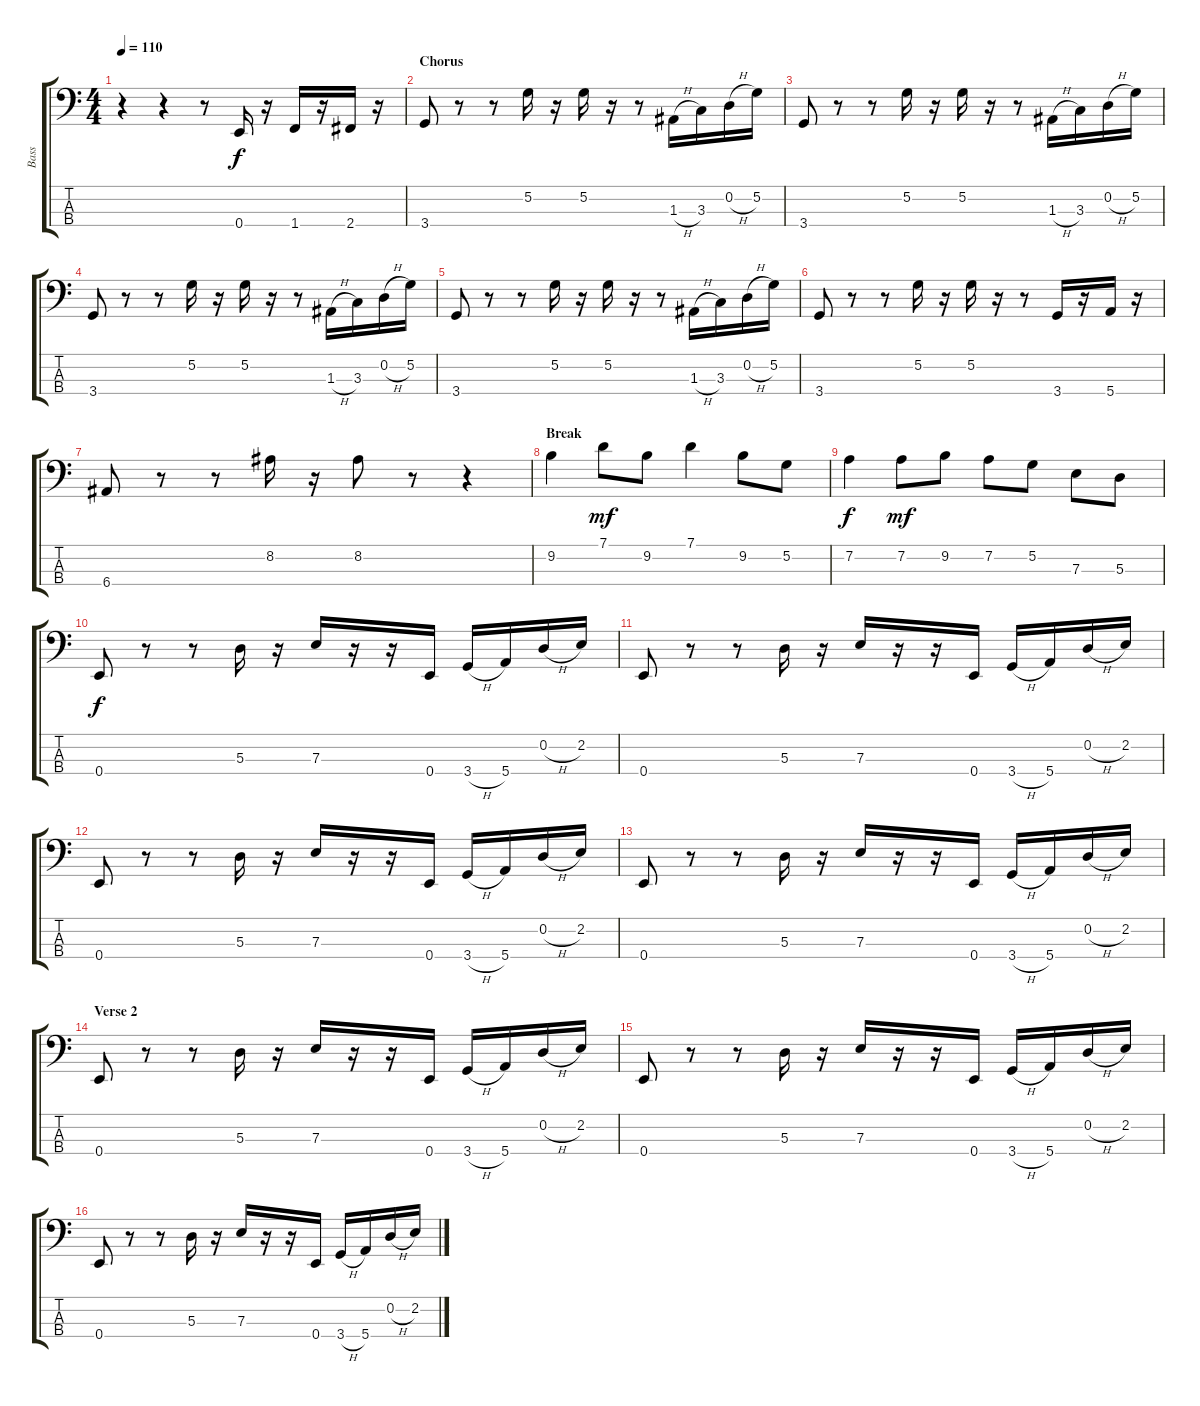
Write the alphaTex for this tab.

\track ("Bass" "Bass") {instrument electricbassfinger}
\staff {score tabs}
\tuning (G2 D2 A1 E1) {hide}
\ts (4 4)
\tempo 110
\clef f4
\ks c
r.4{dy f} r.4 r.8 0.4.16 r.16 1.4.16 r.16 2.4.16 r.16 |
\section ("" "Chorus")
3.4.8 r.8 r.8 5.2.16 r.16 5.2.16 r.16 r.8 1.3{h}.16 3.3.16 0.2{h}.16 5.2.16 |
3.4.8 r.8 r.8 5.2.16 r.16 5.2.16 r.16 r.8 1.3{h}.16 3.3.16 0.2{h}.16 5.2.16 |
3.4.8 r.8 r.8 5.2.16 r.16 5.2.16 r.16 r.8 1.3{h}.16 3.3.16 0.2{h}.16 5.2.16 |
3.4.8 r.8 r.8 5.2.16 r.16 5.2.16 r.16 r.8 1.3{h}.16 3.3.16 0.2{h}.16 5.2.16 |
3.4.8 r.8 r.8 5.2.16 r.16 5.2.16 r.16 r.8 3.4.16 r.16 5.4.16 r.16 |
6.4.8 r.8 r.8 8.2.16 r.16 8.2.8 r.8 r.4 |
\section ("" "Break")
9.2.4 7.1.8{dy mf} 9.2.8 7.1.4 9.2.8 5.2.8 |
7.2.4{dy f} 7.2.8{dy mf} 9.2.8 7.2.8 5.2.8 7.3.8 5.3.8 |
0.4.8{dy f} r.8 r.8 5.3.16 r.16 7.3.16 r.16 r.16 0.4.16 3.4{h}.16 5.4.16 0.2{h}.16 2.2.16 |
0.4.8 r.8 r.8 5.3.16 r.16 7.3.16 r.16 r.16 0.4.16 3.4{h}.16 5.4.16 0.2{h}.16 2.2.16 |
0.4.8 r.8 r.8 5.3.16 r.16 7.3.16 r.16 r.16 0.4.16 3.4{h}.16 5.4.16 0.2{h}.16 2.2.16 |
0.4.8 r.8 r.8 5.3.16 r.16 7.3.16 r.16 r.16 0.4.16 3.4{h}.16 5.4.16 0.2{h}.16 2.2.16 |
\section ("" "Verse 2")
0.4.8 r.8 r.8 5.3.16 r.16 7.3.16 r.16 r.16 0.4.16 3.4{h}.16 5.4.16 0.2{h}.16 2.2.16 |
0.4.8 r.8 r.8 5.3.16 r.16 7.3.16 r.16 r.16 0.4.16 3.4{h}.16 5.4.16 0.2{h}.16 2.2.16 |
0.4.8 r.8 r.8 5.3.16 r.16 7.3.16 r.16 r.16 0.4.16 3.4{h}.16 5.4.16 0.2{h}.16 2.2.16
